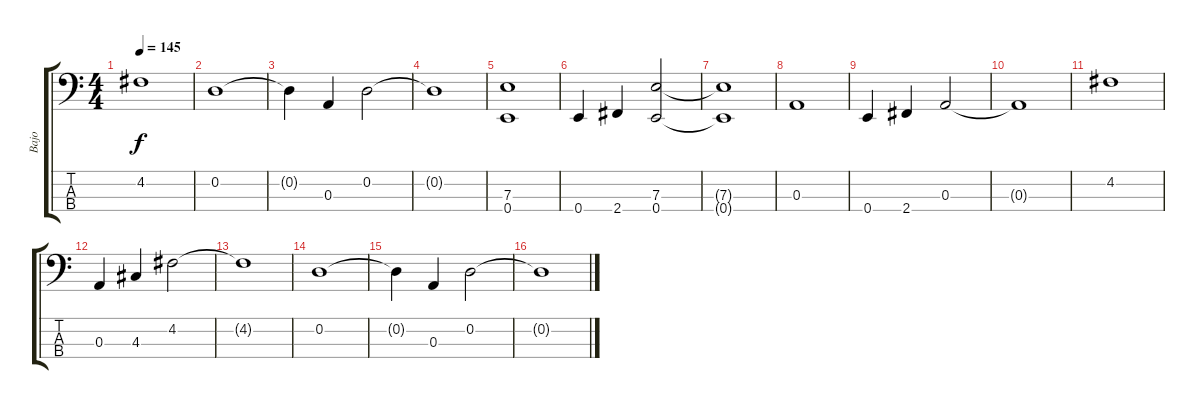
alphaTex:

\track ("Bajo" "Bajo") {instrument electricbasspick}
\staff {score tabs}
\tuning (G2 D2 A1 E1) {hide}
\ts (4 4)
\tempo 145
\clef f4
\ks c
4.2{t}.1{dy f} |
0.2.1 |
0.2{t}.4 0.3.4 0.2.2 |
0.2{t}.1 |
(7.3 0.4).1 |
0.4.4 2.4.4 (7.3 0.4).2 |
(7.3{t} 0.4{t}).1 |
0.3.1 |
0.4.4 2.4.4 0.3.2 |
0.3{t}.1 |
4.2.1 |
0.3.4 4.3.4 4.2.2 |
4.2{t}.1 |
0.2.1 |
0.2{t}.4 0.3.4 0.2.2 |
0.2{t}.1
